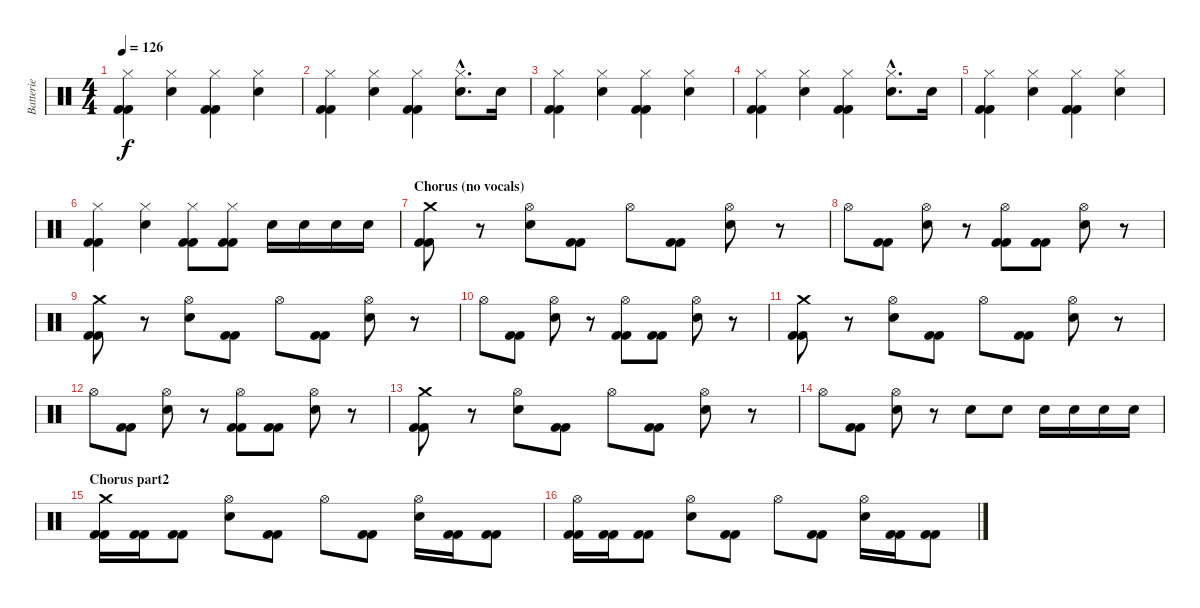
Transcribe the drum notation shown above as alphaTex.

\track ("Batterie" "Batterie") {instrument percussion}
\staff {score}
\articulation defaults
\ts (4 4)
\tempo 126
\clef neutral
\ks c
("Kick (hit) 2" "Hi-Hat (closed)" "Kick (hit) 2").4{dy f} ("Hi-Hat (closed)" "Electric Snare (hit)").4 ("Kick (hit) 2" "Hi-Hat (closed)" "Kick (hit) 2").4 ("Hi-Hat (closed)" "Electric Snare (hit)").4 |
("Kick (hit) 2" "Hi-Hat (closed)" "Kick (hit) 2").4 ("Hi-Hat (closed)" "Electric Snare (hit)").4 ("Kick (hit) 2" "Hi-Hat (closed)" "Kick (hit) 2").4 ("Hi-Hat (closed)"{hac} "Electric Snare (hit)"{hac}).8{d} "Electric Snare (hit)".16 |
("Kick (hit) 2" "Hi-Hat (closed)" "Kick (hit) 2").4 ("Hi-Hat (closed)" "Electric Snare (hit)").4 ("Kick (hit) 2" "Hi-Hat (closed)" "Kick (hit) 2").4 ("Hi-Hat (closed)" "Electric Snare (hit)").4 |
("Kick (hit) 2" "Hi-Hat (closed)" "Kick (hit) 2").4 ("Hi-Hat (closed)" "Electric Snare (hit)").4 ("Kick (hit) 2" "Hi-Hat (closed)" "Kick (hit) 2").4 ("Hi-Hat (closed)"{hac} "Electric Snare (hit)"{hac}).8{d} "Electric Snare (hit)".16 |
("Kick (hit) 2" "Hi-Hat (closed)" "Kick (hit) 2").4 ("Hi-Hat (closed)" "Electric Snare (hit)").4 ("Kick (hit) 2" "Hi-Hat (closed)" "Kick (hit) 2").4 ("Hi-Hat (closed)" "Electric Snare (hit)").4 |
("Kick (hit) 2" "Hi-Hat (closed)" "Kick (hit) 2").4 ("Hi-Hat (closed)" "Electric Snare (hit)").4 ("Kick (hit) 2" "Hi-Hat (closed)" "Kick (hit) 2").8 ("Kick (hit) 2" "Hi-Hat (closed)" "Kick (hit) 2").8 "Electric Snare (hit)".16 "Electric Snare (hit)".16 "Electric Snare (hit)".16 "Electric Snare (hit)".16 |
\section ("" "Chorus (no vocals)")
("Kick (hit) 2" "Crash medium (hit)" "Kick (hit) 2").8 r.8 ("Hi-Hat (open)" "Electric Snare (hit)").8 ("Kick (hit) 2" "Kick (hit) 2").8 "Hi-Hat (open)".8 ("Kick (hit) 2" "Kick (hit) 2").8 ("Hi-Hat (open)" "Electric Snare (hit)").8 r.8 |
"Hi-Hat (open)".8 ("Kick (hit) 2" "Kick (hit) 2").8 ("Hi-Hat (open)" "Electric Snare (hit)").8 r.8 ("Kick (hit) 2" "Hi-Hat (open)" "Kick (hit) 2").8 ("Kick (hit) 2" "Kick (hit) 2").8 ("Hi-Hat (open)" "Electric Snare (hit)").8 r.8 |
("Kick (hit) 2" "Crash medium (hit)" "Kick (hit) 2").8 r.8 ("Hi-Hat (open)" "Electric Snare (hit)").8 ("Kick (hit) 2" "Kick (hit) 2").8 "Hi-Hat (open)".8 ("Kick (hit) 2" "Kick (hit) 2").8 ("Hi-Hat (open)" "Electric Snare (hit)").8 r.8 |
"Hi-Hat (open)".8 ("Kick (hit) 2" "Kick (hit) 2").8 ("Hi-Hat (open)" "Electric Snare (hit)").8 r.8 ("Kick (hit) 2" "Hi-Hat (open)" "Kick (hit) 2").8 ("Kick (hit) 2" "Kick (hit) 2").8 ("Hi-Hat (open)" "Electric Snare (hit)").8 r.8 |
("Kick (hit) 2" "Crash medium (hit)" "Kick (hit) 2").8 r.8 ("Hi-Hat (open)" "Electric Snare (hit)").8 ("Kick (hit) 2" "Kick (hit) 2").8 "Hi-Hat (open)".8 ("Kick (hit) 2" "Kick (hit) 2").8 ("Hi-Hat (open)" "Electric Snare (hit)").8 r.8 |
"Hi-Hat (open)".8 ("Kick (hit) 2" "Kick (hit) 2").8 ("Hi-Hat (open)" "Electric Snare (hit)").8 r.8 ("Kick (hit) 2" "Hi-Hat (open)" "Kick (hit) 2").8 ("Kick (hit) 2" "Kick (hit) 2").8 ("Hi-Hat (open)" "Electric Snare (hit)").8 r.8 |
("Kick (hit) 2" "Crash medium (hit)" "Kick (hit) 2").8 r.8 ("Hi-Hat (open)" "Electric Snare (hit)").8 ("Kick (hit) 2" "Kick (hit) 2").8 "Hi-Hat (open)".8 ("Kick (hit) 2" "Kick (hit) 2").8 ("Hi-Hat (open)" "Electric Snare (hit)").8 r.8 |
"Hi-Hat (open)".8 ("Kick (hit) 2" "Kick (hit) 2").8 ("Hi-Hat (open)" "Electric Snare (hit)").8 r.8 "Electric Snare (hit)".8 "Electric Snare (hit)".8 "Electric Snare (hit)".16 "Electric Snare (hit)".16 "Electric Snare (hit)".16 "Electric Snare (hit)".16 |
\section ("" "Chorus part2")
("Kick (hit) 2" "Crash medium (hit)" "Kick (hit) 2").16 ("Kick (hit) 2" "Kick (hit) 2").16 ("Kick (hit) 2" "Kick (hit) 2").8 ("Hi-Hat (open)" "Electric Snare (hit)").8 ("Kick (hit) 2" "Kick (hit) 2").8 "Hi-Hat (open)".8 ("Kick (hit) 2" "Kick (hit) 2").8 ("Hi-Hat (open)" "Electric Snare (hit)").16 ("Kick (hit) 2" "Kick (hit) 2").16 ("Kick (hit) 2" "Kick (hit) 2").8 |
("Kick (hit) 2" "Hi-Hat (open)" "Kick (hit) 2").16 ("Kick (hit) 2" "Kick (hit) 2").16 ("Kick (hit) 2" "Kick (hit) 2").8 ("Hi-Hat (open)" "Electric Snare (hit)").8 ("Kick (hit) 2" "Kick (hit) 2").8 "Hi-Hat (open)".8 ("Kick (hit) 2" "Kick (hit) 2").8 ("Hi-Hat (open)" "Electric Snare (hit)").16 ("Kick (hit) 2" "Kick (hit) 2").16 ("Kick (hit) 2" "Kick (hit) 2").8
